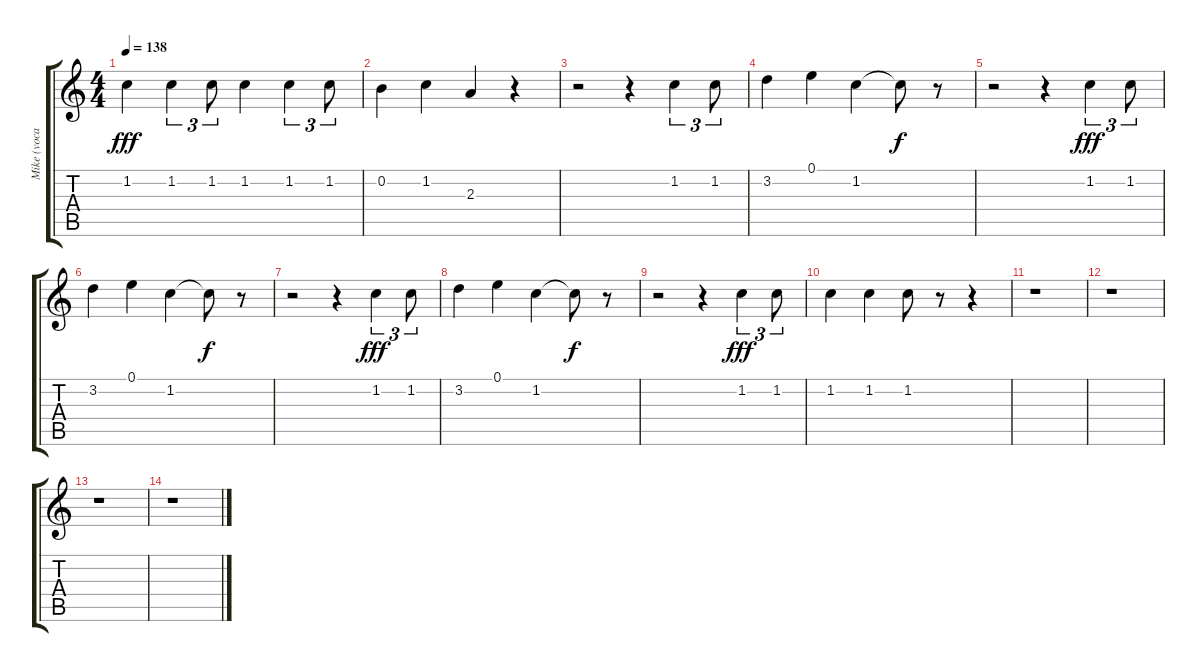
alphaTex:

\track ("Mike (vocals)" "Mike (voca") {instrument electricguitarjazz}
\staff {score tabs}
\tuning (E4 B3 G3 D3 A2 E2) {hide}
\ts (4 4)
\tempo 138
\clef g2
\ks c
1.2.4{dy fff} 1.2.4{tu (3 2)} 1.2.8{tu (3 2)} 1.2.4 1.2.4{tu (3 2)} 1.2.8{tu (3 2)} |
0.2.4 1.2.4 2.3.4 r.4 |
r.2 r.4 1.2.4{tu (3 2)} 1.2.8{tu (3 2)} |
3.2.4 0.1.4 1.2.4 1.2{t}.8{dy f} r.8 |
r.2 r.4 1.2.4{tu (3 2) dy fff} 1.2.8{tu (3 2)} |
3.2.4 0.1.4 1.2.4 1.2{t}.8{dy f} r.8 |
r.2 r.4 1.2.4{tu (3 2) dy fff} 1.2.8{tu (3 2)} |
3.2.4 0.1.4 1.2.4 1.2{t}.8{dy f} r.8 |
r.2 r.4 1.2.4{tu (3 2) dy fff} 1.2.8{tu (3 2)} |
1.2.4 1.2.4 1.2.8 r.8 r.4 |
r.1 |
r.1 |
r.1 |
r.1
